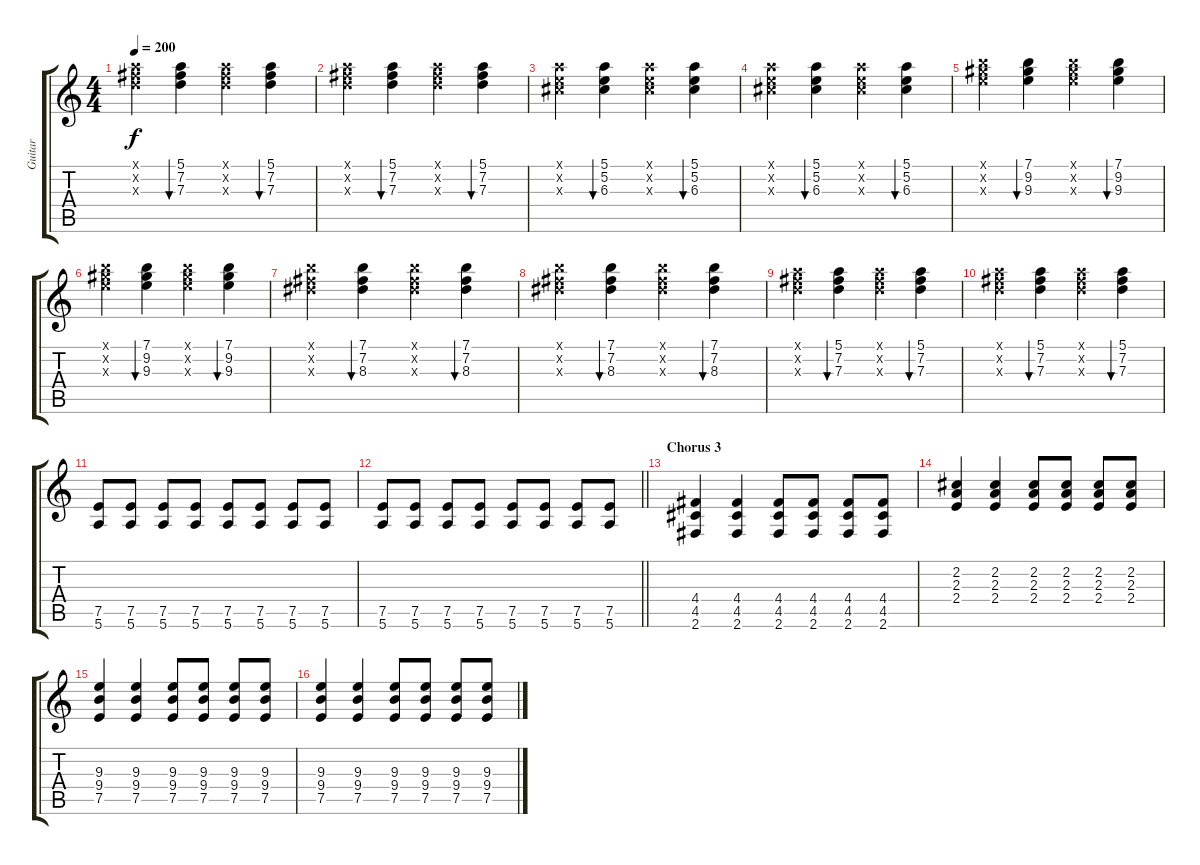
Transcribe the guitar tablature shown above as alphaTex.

\track ("Guitar" "Guitar") {instrument acousticguitarsteel}
\staff {score tabs}
\tuning (E4 B3 G3 D3 A2 E2) {hide}
\ts (4 4)
\tempo 200
\clef g2
\ks c
(5.1{x} 7.2{x} 7.3{x}).4{dy f} (5.1 7.2 7.3).4{bu 60} (5.1{x} 7.2{x} 7.3{x}).4 (5.1 7.2 7.3).4{bu 60} |
(5.1{x} 7.2{x} 7.3{x}).4 (5.1 7.2 7.3).4{bu 60} (5.1{x} 7.2{x} 7.3{x}).4 (5.1 7.2 7.3).4{bu 60} |
(5.1{x} 5.2{x} 6.3{x}).4 (5.1 5.2 6.3).4{bu 60} (5.1{x} 5.2{x} 6.3{x}).4 (5.1 5.2 6.3).4{bu 60} |
(5.1{x} 5.2{x} 6.3{x}).4 (5.1 5.2 6.3).4{bu 60} (5.1{x} 5.2{x} 6.3{x}).4 (5.1 5.2 6.3).4{bu 60} |
(7.1{x} 9.2{x} 9.3{x}).4 (7.1 9.2 9.3).4{bu 60} (7.1{x} 9.2{x} 9.3{x}).4 (7.1 9.2 9.3).4{bu 60} |
(7.1{x} 9.2{x} 9.3{x}).4 (7.1 9.2 9.3).4{bu 60} (7.1{x} 9.2{x} 9.3{x}).4 (7.1 9.2 9.3).4{bu 60} |
(7.1{x} 7.2{x} 8.3{x}).4 (7.1 7.2 8.3).4{bu 60} (7.1{x} 7.2{x} 8.3{x}).4 (7.1 7.2 8.3).4{bu 60} |
(7.1{x} 7.2{x} 8.3{x}).4 (7.1 7.2 8.3).4{bu 60} (7.1{x} 7.2{x} 8.3{x}).4 (7.1 7.2 8.3).4{bu 60} |
(5.1{x} 7.2{x} 7.3{x}).4 (5.1 7.2 7.3).4{bu 60} (5.1{x} 7.2{x} 7.3{x}).4 (5.1 7.2 7.3).4{bu 60} |
(5.1{x} 7.2{x} 7.3{x}).4 (5.1 7.2 7.3).4{bu 60} (5.1{x} 7.2{x} 7.3{x}).4 (5.1 7.2 7.3).4{bu 60} |
(7.5 5.6).8 (7.5 5.6).8 (7.5 5.6).8 (7.5 5.6).8 (7.5 5.6).8 (7.5 5.6).8 (7.5 5.6).8 (7.5 5.6).8 |
\barLineRight lightlight
(7.5 5.6).8 (7.5 5.6).8 (7.5 5.6).8 (7.5 5.6).8 (7.5 5.6).8 (7.5 5.6).8 (7.5 5.6).8 (7.5 5.6).8 |
\section ("" "Chorus 3")
(4.4 4.5 2.6).4 (4.4 4.5 2.6).4 (4.4 4.5 2.6).8 (4.4 4.5 2.6).8 (4.4 4.5 2.6).8 (4.4 4.5 2.6).8 |
(2.2 2.3 2.4).4 (2.2 2.3 2.4).4 (2.2 2.3 2.4).8 (2.2 2.3 2.4).8 (2.2 2.3 2.4).8 (2.2 2.3 2.4).8 |
(9.3 9.4 7.5).4 (9.3 9.4 7.5).4 (9.3 9.4 7.5).8 (9.3 9.4 7.5).8 (9.3 9.4 7.5).8 (9.3 9.4 7.5).8 |
(9.3 9.4 7.5).4 (9.3 9.4 7.5).4 (9.3 9.4 7.5).8 (9.3 9.4 7.5).8 (9.3 9.4 7.5).8 (9.3 9.4 7.5).8
